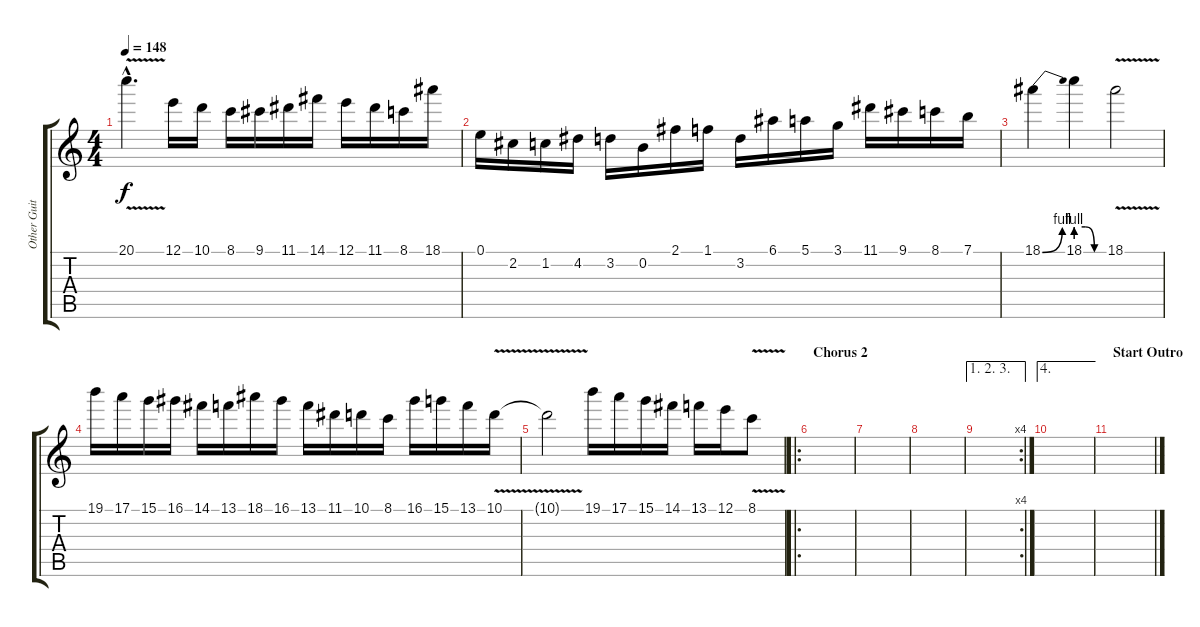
\track ("Other Guitar" "Other Guit") {instrument distortionguitar}
\staff {score tabs}
\tuning (E4 B3 G3 D3 A2 E2) {hide}
\ts (4 4)
\tempo 148
\clef g2
\ks c
20.1{v hac}.4{d dy f} 12.1.16 10.1.16 8.1.16 9.1.16 11.1.16 14.1.16 12.1.16 11.1.16 8.1.16 18.1.16 |
0.1.16 2.2.16 1.2.16 4.2.16 3.2.16 0.2.16 2.1.16 1.1.16 3.2.16 6.1.16 5.1.16 3.1.16 11.1.16 9.1.16 8.1.16 7.1.16 |
18.1{be (bend 0 0 60 4)}.4 18.1{be (custom 0 4 20 4 40 0 60 0)}.4 18.1{v}.2 |
19.1.16 17.1.16 15.1.16 16.1.16 14.1.16 13.1.16 18.1.16 16.1.16 13.1.16 11.1.16 10.1.16 8.1.16 16.1.16 15.1.16 13.1.16 10.1{v}.16 |
10.1{t}.2 19.1.16 17.1.16 15.1.16 14.1.16 13.1.16 12.1.16 8.1{v}.8 |
\ro
\section ("" "Chorus 2")
|
|
|
\ae (1 2 3)
\rc 4
|
\ae 4
|
\section ("" "Start Outro")
